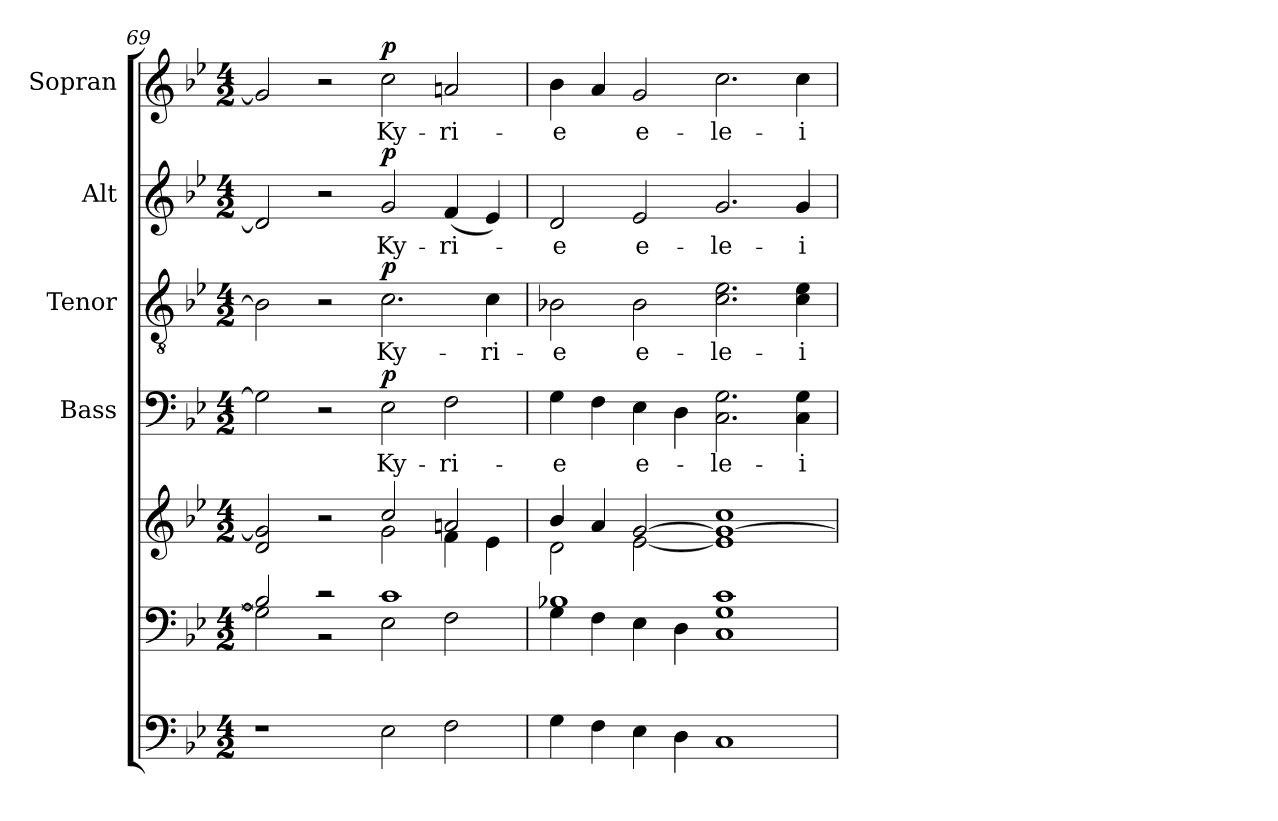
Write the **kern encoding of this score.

**kern	**kern	**kern	**kern	**text	**dynam	**kern	**text	**dynam	**kern	**text	**dynam	**kern	**text	**dynam
*part6	*part5	*part5	*part4	*part4	*part4	*part3	*part3	*part3	*part2	*part2	*part2	*part1	*part1	*part1
*staff7	*staff6	*staff5	*staff4	*staff4	*staff4	*staff3	*staff3	*staff3	*staff2	*staff2	*staff2	*staff1	*staff1	*staff1
*	*	*	*I"Bass	*	*	*I"Tenor	*	*	*I"Alt	*	*	*I"Sopran	*	*
*	*	*	*I'B.	*	*	*I'T.	*	*	*I'A.	*	*	*I'S.	*	*
*clefF4	*clefF4	*clefG2	*clefF4	*	*	*clefGv2	*	*	*clefG2	*	*	*clefG2	*	*
*k[b-e-]	*k[b-e-]	*k[b-e-]	*k[b-e-]	*	*	*k[b-e-]	*	*	*k[b-e-]	*	*	*k[b-e-]	*	*
*B-:	*B-:	*B-:	*B-:	*	*	*B-:	*	*	*B-:	*	*	*B-:	*	*
*M4/2	*M4/2	*M4/2	*M4/2	*	*	*M4/2	*	*	*M4/2	*	*	*M4/2	*	*
=69	=69	=69	=69	=69	=69	=69	=69	=69	=69	=69	=69	=69	=69	=69
*	*^	*^	*	*	*	*	*	*	*	*	*	*	*	*
1r	2B/]	2G\]	2d/ 2g/]	1ryy	2G\]	.	.	2B\]	.	.	2d/]	.	.	2g/]	.	.
.	2r	2r	2r	.	2r	.	.	2r	.	.	2r	.	.	2r	.	.
!	!	!	!	!	!	!LO:LY:b	!LO:DY:a	!	!LO:LY:b	!LO:DY:a	!	!LO:LY:b	!LO:DY:a	!	!LO:LY:b	!LO:DY:a
2E-\	1c	2E-\	2cc/	2g\	2E-\	Ky-	p	2.c\	Ky-	p	2g/	Ky-	p	2cc\	Ky-	p
!	!	!	!	!	!	!LO:LY:b	!	!	!	!	!	!LO:LY:b	!	!	!LO:LY:b	!
2F\	.	2F\	2an/	4f\	2F\	-ri-	.	.	.	.	(<4f/	-ri-	.	2an/	-ri-	.
!	!	!	!	!	!	!	!	!	!LO:LY:b	!	!	!	!	!	!	!
.	.	.	.	4e-\	.	.	.	4c\	-ri-	.	4e-/)	.	.	.	.	.
=70	=70	=70	=70	=70	=70	=70	=70	=70	=70	=70	=70	=70	=70	=70	=70	=70
!	!	!	!	!	!	!LO:LY:b	!	!	!LO:LY:b	!	!	!LO:LY:b	!	!	!LO:LY:b	!
4G\	1B-X	4G\	4b-/	2d\	4G\	-e	.	2B-X\	-e	.	2d/	-e	.	4b-\	-e	.
4F\	.	4F\	4a/	.	4F\	.	.	.	.	.	.	.	.	4a/	.	.
!	!	!	!	!	!	!LO:LY:b	!	!	!LO:LY:b	!	!	!LO:LY:b	!	!	!LO:LY:b	!
4E-\	.	4E-\	[>2g/	[<2e-\	4E-\	e-	.	2B-\	e-	.	2e-/	e-	.	2g/	e-	.
4D\	.	4D\	.	.	4D\	.	.	.	.	.	.	.	.	.	.	.
!	!	!	!	!	!	!LO:LY:b	!	!	!LO:LY:b	!	!	!LO:LY:b	!	!	!LO:LY:b	!
1C	1c	1C 1G	1g_ 1cc	1e-]	2.C\ 2.G\	-le-	.	2.c\ 2.e-\	-le-	.	2.g/	-le-	.	2.cc\	-le-	.
!	!	!	!	!	!	!LO:LY:b	!	!	!LO:LY:b	!	!	!LO:LY:b	!	!	!LO:LY:b	!
.	.	.	.	.	4C\ 4G\	-i-	.	4c\ 4e-\	-i-	.	4g/	-i-	.	4cc\	-i-	.
*	*v	*v	*	*	*	*	*	*	*	*	*	*	*	*	*	*
*	*	*v	*v	*	*	*	*	*	*	*	*	*	*	*	*
=	=	=	=	=	=	=	=	=	=	=	=	=	=	=
*-	*-	*-	*-	*-	*-	*-	*-	*-	*-	*-	*-	*-	*-	*-
